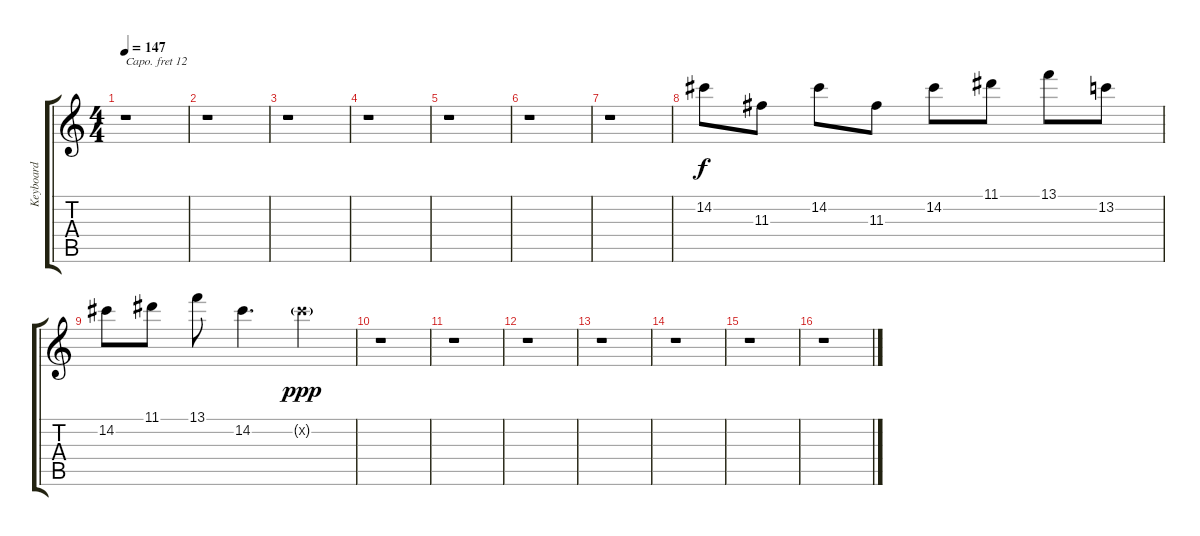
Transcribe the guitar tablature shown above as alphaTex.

\track ("Keyboard" "Keyboard") {instrument lead2sawtooth}
\staff {score tabs}
\capo 12
\tuning (E4 B3 G3 D3 A2 D2) {hide}
\ts (4 4)
\tempo 147
\clef g2
\ks c
r.1{dy ppp} |
r.1 |
r.1 |
r.1 |
r.1 |
r.1 |
r.1 |
14.2.8{dy f} 11.3.8 14.2.8 11.3.8 14.2.8 11.1.8 13.1.8 13.2.8 |
14.2.8 11.1.8 13.1.8 14.2.4{d} 14.2{g x}.4{dy ppp} |
r.1 |
r.1 |
r.1 |
r.1 |
r.1 |
r.1 |
r.1
